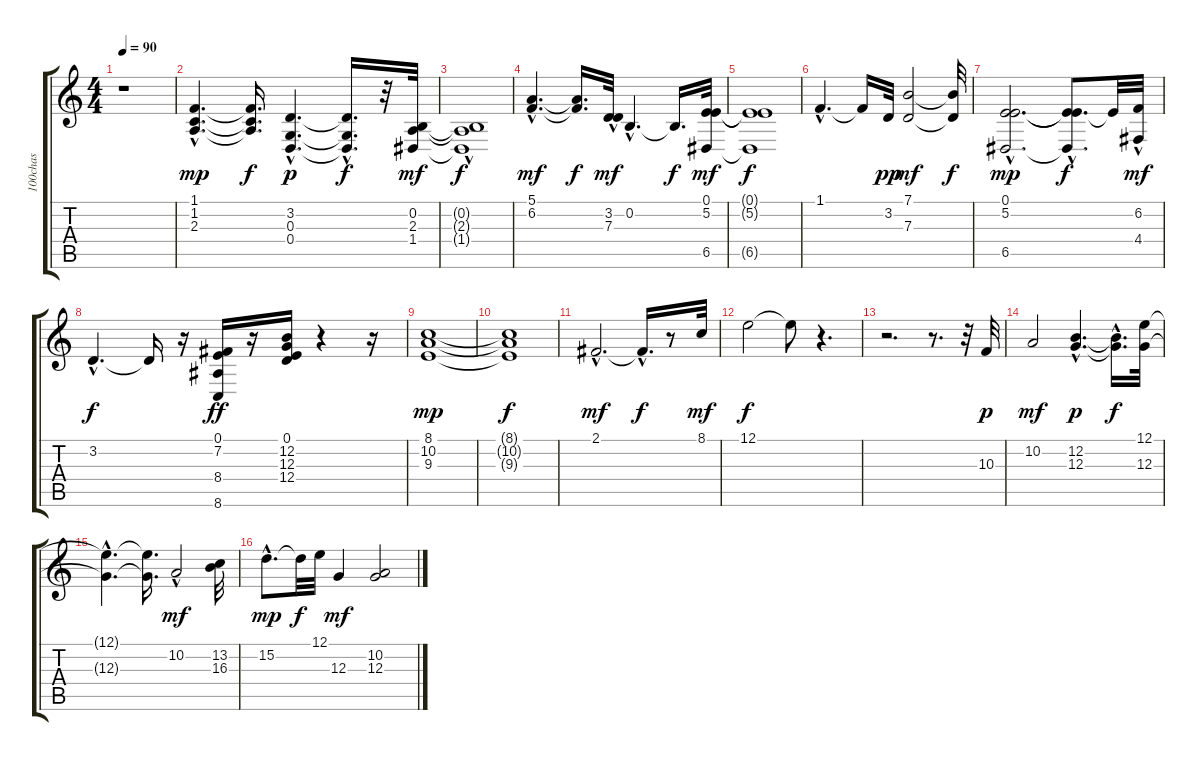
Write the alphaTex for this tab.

\track ("100chas" "100chas") {instrument tremolostrings}
\staff {score tabs}
\tuning (E4 B3 G3 D3 A2 E2) {hide}
\ts (4 4)
\tempo 90
\clef g2
\ks c
r.1{dy f} |
(1.1{hac} 1.2{hac} 2.3{hac}).4{d dy mp} (1.1{t} 1.2{t} 2.3{t}).16{d dy f} (3.2{hac} 0.3{hac} 0.4{hac}).4{d dy p} (3.2{hac t} 0.3{t} 0.4{t}).16{d dy f} r.32 (0.2 2.3 1.4).32{dy mf} |
(0.2{hac t} 2.3{t} 1.4{t}).1{dy f} |
(5.1{hac} 6.2{hac}).4{d dy mf} (5.1{t} 6.2{t}).16{d dy f} (3.2{hac} 7.3).32{dy mf} 0.2{hac}.4{d} 0.2{t}.16{d dy f} (0.1 5.2 6.5).32{dy mf} |
(0.1{t} 5.2{t} 6.5{t}).1{dy f} |
1.1{hac}.4{d} 1.1{t}.16 3.2.32{dy pp} (7.1 7.3).2{dy mf} (7.1{t} 7.3{t}).32{dy f} |
(0.1{hac} 5.2{hac} 6.5{hac}).2{d dy mp} (0.1{hac t} 5.2{hac t} 6.5{hac t}).8{d dy f} 5.2{t}.32 (6.2{hac} 4.4).32{dy mf} |
3.2{hac}.4{d dy f} 3.2{t}.16 r.16 (0.1 7.2 8.4 8.6).16{dy ff} r.16 (0.1 12.2 12.3 12.4).16 r.4 r.16 |
(8.1 10.2 9.3).1{dy mp} |
(8.1{t} 10.2{t} 9.3{t}).1{dy f} |
2.1{hac}.2{d dy mf} 2.1{hac t}.16{d dy f} r.8 8.1.32{dy mf} |
12.1.2{dy f} 12.1{t}.8 r.4{d} |
r.2{d} r.8{d} r.32 10.3.32{dy p} |
10.2.2{dy mf} (12.2{hac} 12.3{hac}).4{d dy p} (12.2{hac t} 12.3{t}).16{d dy f} (12.1 12.3).32 |
(12.1{hac t} 12.3{hac t}).4{d} (12.1{t} 12.3{t}).16{d} 10.2{hac}.2{dy mf} (13.2 16.3).32 |
15.2{hac}.8{d dy mp} 15.2{t}.32{dy f} 12.1.32 12.3.4{dy mf} (10.2 12.3).2
